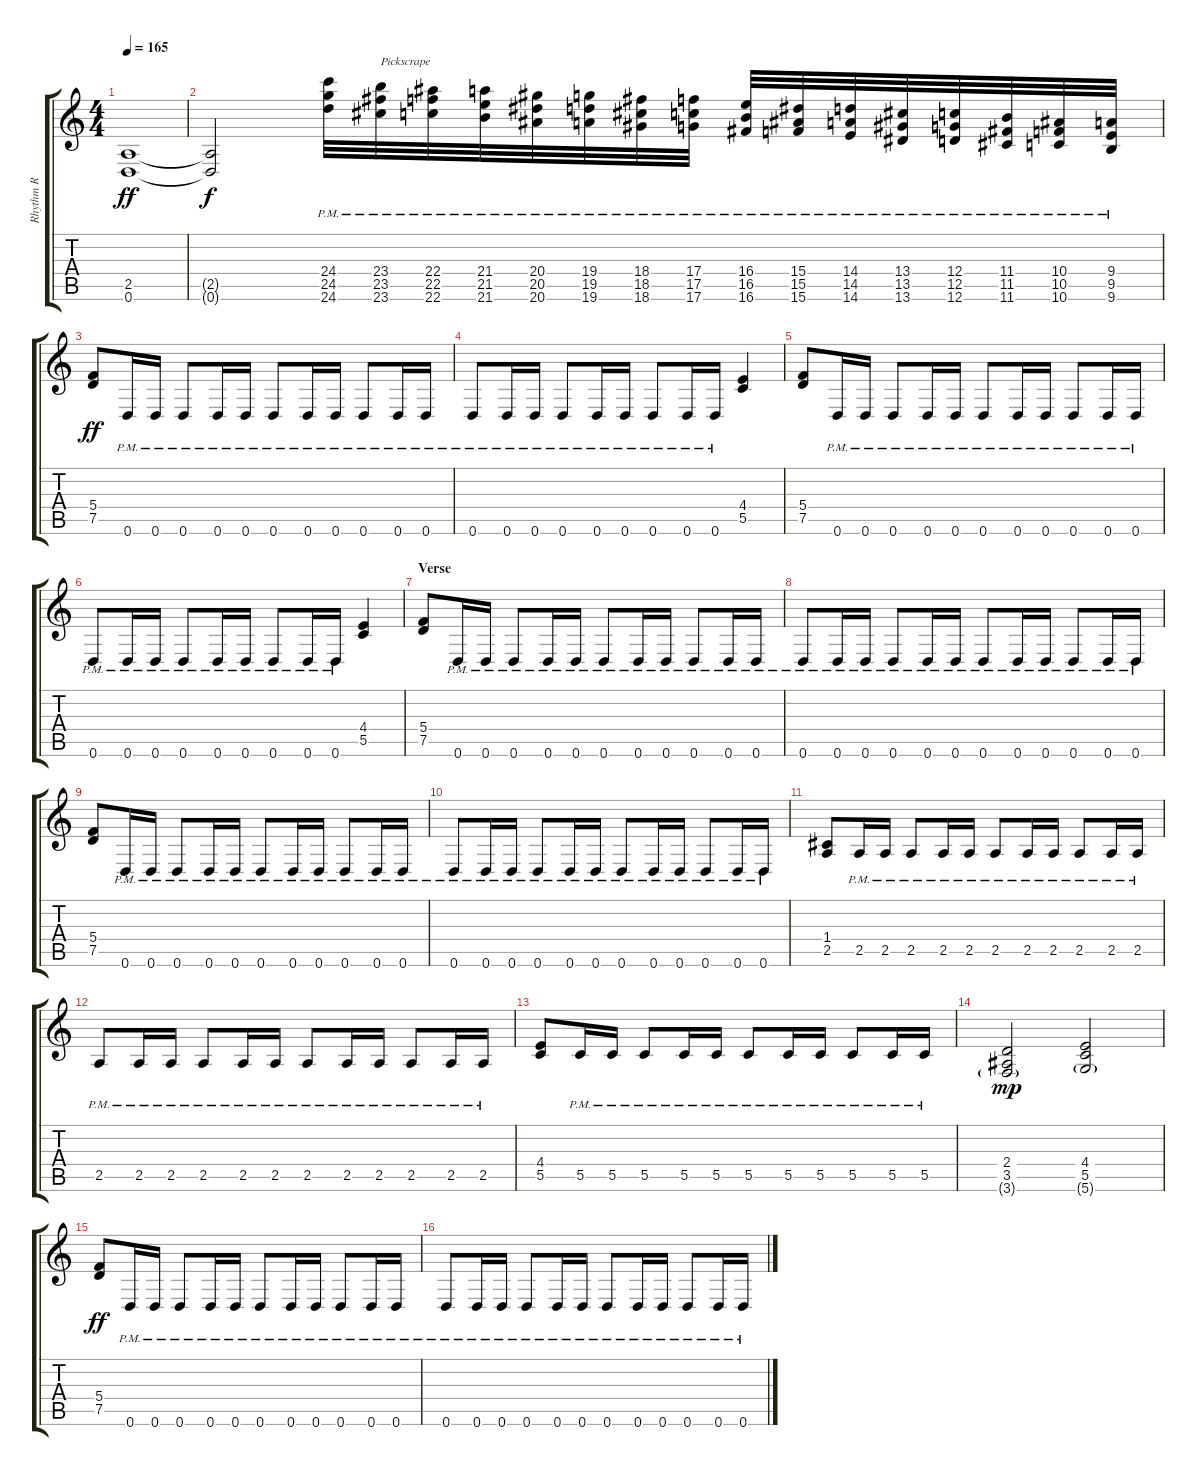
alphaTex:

\track ("Rhythm R" "Rhythm R") {instrument distortionguitar}
\staff {score tabs}
\tuning (D4 A3 F3 C3 G2 D2) {hide}
\ts (4 4)
\tempo 165
\clef g2
\ks c
(2.5 0.6).1{dy ff} |
(2.5{t} 0.6{t}).2{dy f} (24.4{pm} 24.5{pm} 24.6{pm}).32 (23.4{pm} 23.5{pm} 23.6{pm}).32{txt "Pickscrape"} (22.4{pm} 22.5{pm} 22.6{pm}).32 (21.4{pm} 21.5{pm} 21.6{pm}).32 (20.4{pm} 20.5{pm} 20.6{pm}).32 (19.4{pm} 19.5{pm} 19.6{pm}).32 (18.4{pm} 18.5{pm} 18.6{pm}).32 (17.4{pm} 17.5{pm} 17.6{pm}).32 (16.4{pm} 16.5{pm} 16.6{pm}).32 (15.4{pm} 15.5{pm} 15.6{pm}).32 (14.4{pm} 14.5{pm} 14.6{pm}).32 (13.4{pm} 13.5{pm} 13.6{pm}).32 (12.4{pm} 12.5{pm} 12.6{pm}).32 (11.4{pm} 11.5{pm} 11.6{pm}).32 (10.4{pm} 10.5{pm} 10.6{pm}).32 (9.4{pm} 9.5{pm} 9.6{pm}).32 |
(5.4 7.5).8{dy ff} 0.6{pm}.16 0.6{pm}.16 0.6{pm}.8 0.6{pm}.16 0.6{pm}.16 0.6{pm}.8 0.6{pm}.16 0.6{pm}.16 0.6{pm}.8 0.6{pm}.16 0.6{pm}.16 |
0.6{pm}.8 0.6{pm}.16 0.6{pm}.16 0.6{pm}.8 0.6{pm}.16 0.6{pm}.16 0.6{pm}.8 0.6{pm}.16 0.6{pm}.16 (4.4 5.5).4 |
(5.4 7.5).8 0.6{pm}.16 0.6{pm}.16 0.6{pm}.8 0.6{pm}.16 0.6{pm}.16 0.6{pm}.8 0.6{pm}.16 0.6{pm}.16 0.6{pm}.8 0.6{pm}.16 0.6{pm}.16 |
0.6{pm}.8 0.6{pm}.16 0.6{pm}.16 0.6{pm}.8 0.6{pm}.16 0.6{pm}.16 0.6{pm}.8 0.6{pm}.16 0.6{pm}.16 (4.4 5.5).4 |
\section ("" "Verse")
(5.4 7.5).8 0.6{pm}.16 0.6{pm}.16 0.6{pm}.8 0.6{pm}.16 0.6{pm}.16 0.6{pm}.8 0.6{pm}.16 0.6{pm}.16 0.6{pm}.8 0.6{pm}.16 0.6{pm}.16 |
0.6{pm}.8 0.6{pm}.16 0.6{pm}.16 0.6{pm}.8 0.6{pm}.16 0.6{pm}.16 0.6{pm}.8 0.6{pm}.16 0.6{pm}.16 0.6{pm}.8 0.6{pm}.16 0.6{pm}.16 |
(5.4 7.5).8 0.6{pm}.16 0.6{pm}.16 0.6{pm}.8 0.6{pm}.16 0.6{pm}.16 0.6{pm}.8 0.6{pm}.16 0.6{pm}.16 0.6{pm}.8 0.6{pm}.16 0.6{pm}.16 |
0.6{pm}.8 0.6{pm}.16 0.6{pm}.16 0.6{pm}.8 0.6{pm}.16 0.6{pm}.16 0.6{pm}.8 0.6{pm}.16 0.6{pm}.16 0.6{pm}.8 0.6{pm}.16 0.6{pm}.16 |
(1.4 2.5).8 2.5{pm}.16 2.5{pm}.16 2.5{pm}.8 2.5{pm}.16 2.5{pm}.16 2.5{pm}.8 2.5{pm}.16 2.5{pm}.16 2.5{pm}.8 2.5{pm}.16 2.5{pm}.16 |
2.5{pm}.8 2.5{pm}.16 2.5{pm}.16 2.5{pm}.8 2.5{pm}.16 2.5{pm}.16 2.5{pm}.8 2.5{pm}.16 2.5{pm}.16 2.5{pm}.8 2.5{pm}.16 2.5{pm}.16 |
(4.4 5.5).8 5.5{pm}.16 5.5{pm}.16 5.5{pm}.8 5.5{pm}.16 5.5{pm}.16 5.5{pm}.8 5.5{pm}.16 5.5{pm}.16 5.5{pm}.8 5.5{pm}.16 5.5{pm}.16 |
(2.4 3.5 3.6{g}).2{dy mp} (4.4 5.5 5.6{g}).2 |
(5.4 7.5).8{dy ff} 0.6{pm}.16 0.6{pm}.16 0.6{pm}.8 0.6{pm}.16 0.6{pm}.16 0.6{pm}.8 0.6{pm}.16 0.6{pm}.16 0.6{pm}.8 0.6{pm}.16 0.6{pm}.16 |
0.6{pm}.8 0.6{pm}.16 0.6{pm}.16 0.6{pm}.8 0.6{pm}.16 0.6{pm}.16 0.6{pm}.8 0.6{pm}.16 0.6{pm}.16 0.6{pm}.8 0.6{pm}.16 0.6{pm}.16
